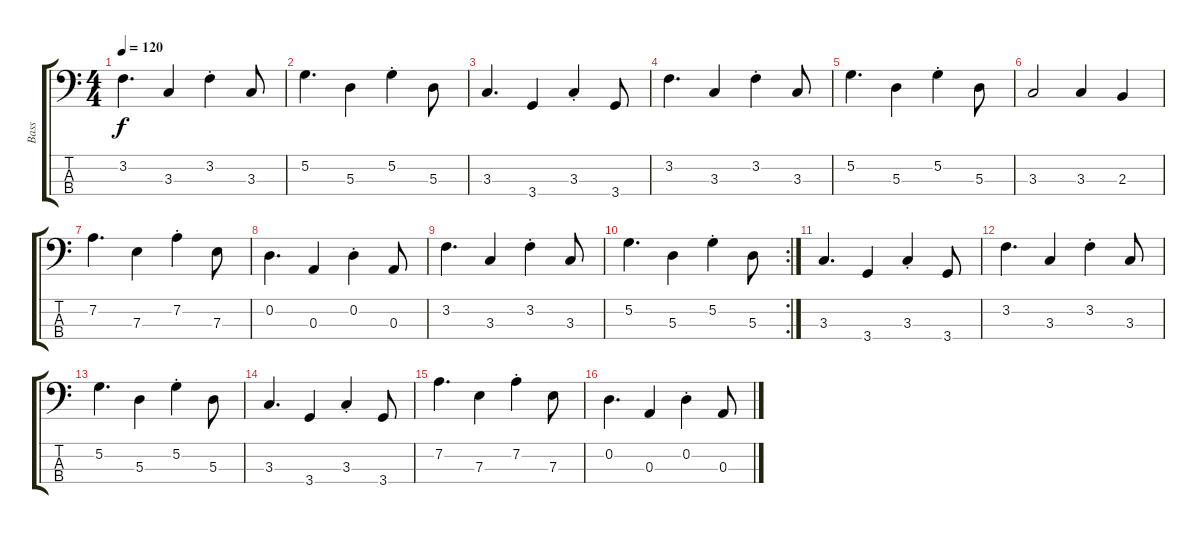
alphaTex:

\track ("Bass" "Bass") {instrument electricbassfinger}
\staff {score tabs}
\tuning (G2 D2 A1 E1) {hide}
\ts (4 4)
\tempo 120
\clef f4
\ks c
3.2.4{d dy f} 3.3.4 3.2{st}.4 3.3.8 |
5.2.4{d} 5.3.4 5.2{st}.4 5.3.8 |
3.3.4{d} 3.4.4 3.3{st}.4 3.4.8 |
3.2.4{d} 3.3.4 3.2{st}.4 3.3.8 |
5.2.4{d} 5.3.4 5.2{st}.4 5.3.8 |
3.3.2 3.3.4 2.3.4 |
7.2.4{d} 7.3.4 7.2{st}.4 7.3.8 |
0.2.4{d} 0.3.4 0.2{st}.4 0.3.8 |
3.2.4{d} 3.3.4 3.2{st}.4 3.3.8 |
\rc 2
5.2.4{d} 5.3.4 5.2{st}.4 5.3.8 |
3.3.4{d} 3.4.4 3.3{st}.4 3.4.8 |
3.2.4{d} 3.3.4 3.2{st}.4 3.3.8 |
5.2.4{d} 5.3.4 5.2{st}.4 5.3.8 |
3.3.4{d} 3.4.4 3.3{st}.4 3.4.8 |
7.2.4{d} 7.3.4 7.2{st}.4 7.3.8 |
0.2.4{d} 0.3.4 0.2{st}.4 0.3.8
